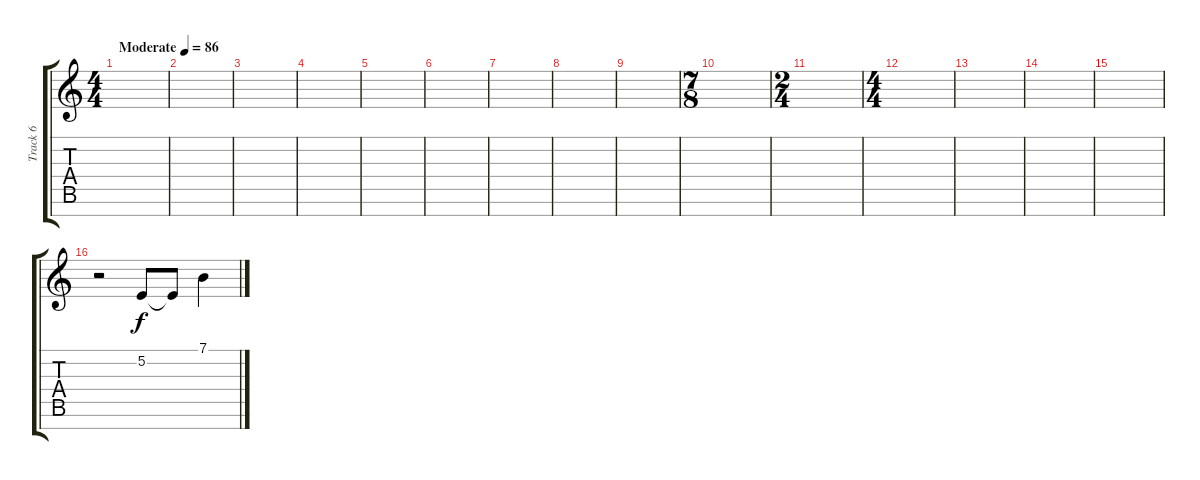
\track ("Track 6" "Track 6") {instrument acousticgrandpiano}
\staff {score tabs}
\tuning (E4 B3 G3 D3 A2 E2 B1) {hide}
\ts (4 4)
\tempo (86 "Moderate")
\clef g2
\ks c
|
|
|
|
|
|
|
|
|
\ts (7 8)
|
\ts (2 4)
|
\ts (4 4)
|
|
|
|
r.2 5.2.8 5.2{t}.8 7.1.4
